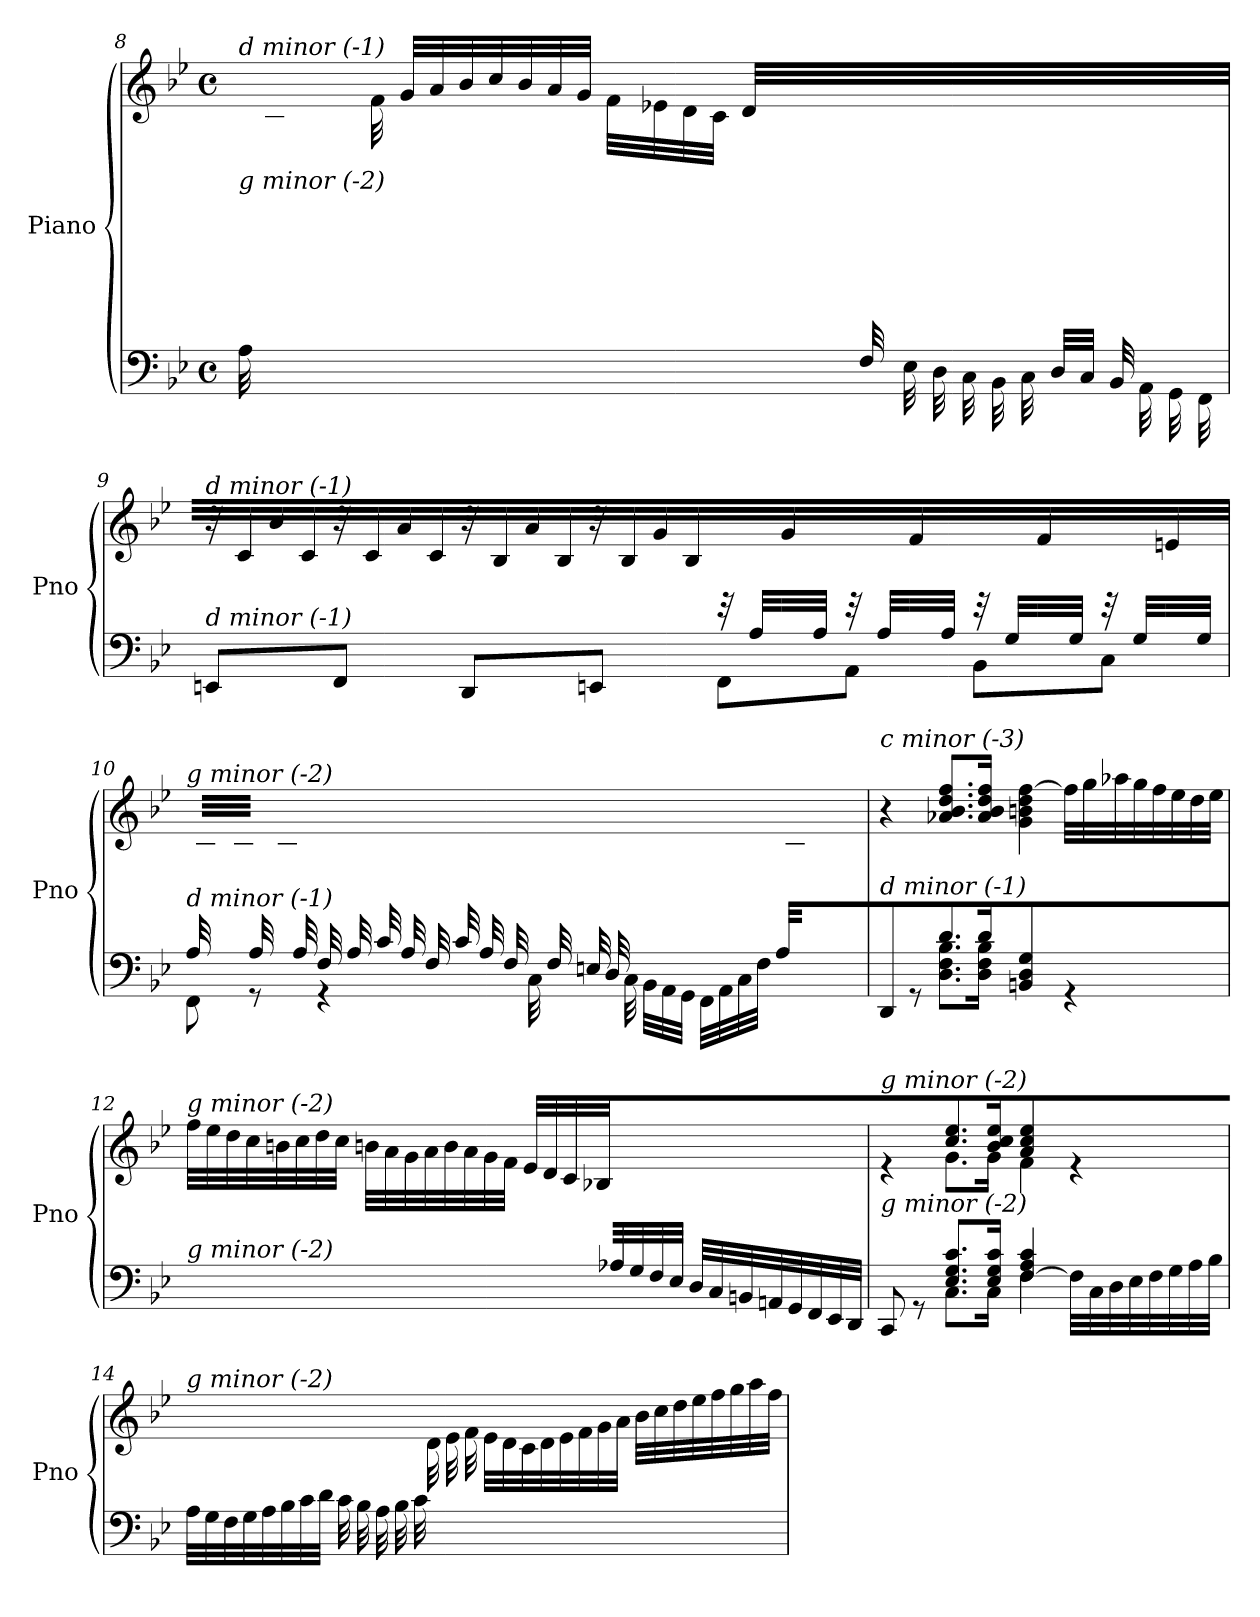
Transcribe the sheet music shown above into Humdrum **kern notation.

**kern	**kern
*part1	*part1
*staff2	*staff1
*I"Piano	*
*I'Pno	*
!!LO:LB:g=z
*clefF4	*clefG2
*k[b-e-]	*k[b-e-]
*M4/4	*M4/4
*met(c)	*met(c)
=8	=8
*^	*^
!	!	!LO:TX:i:t=d minor (-1)	!
!LO:TX:i:t=g minor (-2)	!	!	!
2ryy	32A\LLL	8ryy	32ryy
.	8ryy	.	32c\
.	.	.	32d\
.	.	.	32en\JJJ
.	.	32ryy	32f\
.	32ryy	32g/LLL	8..ryy
.	32ryy	32a/	.
.	32ryy	32b-/	.
.	32ryy	32cc/	.
.	32ryy	32b-/	.
.	32ryy	32a/	.
.	32ryy	32g/JJJ	.
.	8ryy	8ryy	32f\LLL
.	.	.	32e-X\
.	.	.	32d\
.	.	.	32c\JJJ
32ryy	8ryy	32d/LLL	2ryy
32B-/	.	8ryy	.
32A/	.	.	.
32G/JJJ	.	.	.
32F/	32ryy	.	.
8ryy	32E-\LLL	32ryy	.
.	32D\	16ryy	.
.	32C\JJJ	.	.
.	32BB-\LLL	16ryy	.
32ryy	32C\JJJ	.	.
32D/LLL	16ryy	16.ryy	.
32C/JJJ	.	.	.
32BB-/	32ryy	.	.
16.ryy	32AA\LLL	32ryy	.
.	32GG\	16ryy	.
.	32FF\JJJ	.	.
*	*	*v	*v
!!LO:PB:g=z
=9	=9	=9
!	!	!LO:TX:i:t=d minor (-1)
!LO:TX:i:t=d minor (-1)	!	!
2ryy	8EEn/L	32r
.	.	32c/LLL
.	.	32b-/
.	.	32c/JJJ
.	8FF/J	32r
.	.	32c/LLL
.	.	32a/
.	.	32c/JJJ
.	8DD/L	32r
.	.	32B-/LLL
.	.	32a/
.	.	32B-/JJJ
.	8EEn/J	32r
.	.	32B-/LLL
.	.	32g/
.	.	32B-/JJJ
32ryy	8FF\L	32rGG
32A/LLL	.	32ryy
32ryy	.	32g\
32A/JJJ	.	32ryy
32ryy	8AA\J	32rGG
32A/LLL	.	32ryy
32ryy	.	32f\
32A/JJJ	.	32ryy
32ryy	8BB-\L	32rGG
32G/LLL	.	32ryy
32ryy	.	32f\
32G/JJJ	.	32ryy
32ryy	8C\J	32rGG
32G/LLL	.	32ryy
32ryy	.	32en\
32G/JJJ	.	32ryy
!!LO:LB:g=z
=10	=10	=10
!	!	!LO:TX:i:t=g minor (-2)
!LO:TX:i:t=d minor (-1)	!	!
32A/LLL	8FF\	32ryy
16.ryy	.	32c\
.	.	32f\
.	.	32c\JJJ
32A/LLL	8rGG	32ryy
16ryy	.	32f\
.	.	32c\
32A/JJJ	.	4ryy
32F/LLL	4rGG	.
32A/	.	.
32c/	.	.
32A/JJJ	.	.
32F/LLL	.	.
32c/	.	.
32A/	.	.
32F/JJJ	.	32ryy
32ryy	32C\	32ryy
32F/LLL	32ryy	8ryy
32En/	32ryy	.
32D/JJJ	32ryy	.
32C\	32ryy	.
8..ryy	32BB-\LLL	32ryy
.	32AA\	16ryy
.	32GG\JJJ	.
.	32FF\LLL	8ryy
.	32AA\	.
.	32C\	.
.	32F\JJJ	.
32A/LLL	8ryy	32ryy
16.ryy	.	32c/
.	.	32e-X/
.	.	32f#Xi/JJJ
=11	=11	=11
*	*	*^
!	!	!LO:TX:i:t=c minor (-3)	!
!LO:TX:i:t=d minor (-1)	!	!	!
8DD/	4ryy	4r	4ryy
8rGG	.	.	.
8.d/L	8.D\ 8.F\ 8.B-\L	8.a-X/ 8.b-/ 8.dd/ 8.ff/L	4ryy
16d/Jk	16D\ 16F\ 16B-\Jk	16a-/ 16b-/ 16dd/ 16ff/Jk	.
4BBn\ 4D\ 4G\	2ryy	4g\ 4bn\ 4dd\ [4ff\	2ryy
4rGG	.	32ff\LLL]	.
.	.	32gg\	.
.	.	32aa-X\	.
.	.	32gg\	.
.	.	32ff\	.
.	.	32ee-\	.
.	.	32dd\	.
.	.	32ee-\JJJ	.
*	*	*v	*v
!!LO:LB:g=z
=12	=12	=12
!	!	!LO:TX:i:t=g minor (-2)
!LO:TX:i:t=g minor (-2)	!	!
2ryy	2.ryy	32ff\LLL
.	.	32ee-\
.	.	32dd\
.	.	32cc\
.	.	32bn\
.	.	32cc\
.	.	32dd\
.	.	32cc\JJJ
.	.	32bn\LLL
.	.	32a\
.	.	32g\
.	.	32a\
.	.	32b\
.	.	32a\
.	.	32g\
.	.	32f\JJJ
8ryy	.	32e-/LLL
.	.	32d/
.	.	32c/
.	.	32B-X/
32A-X/	.	8ryy
32G/	.	.
32F/	.	.
32E-/JJJ	.	.
4ryy	32D/LLL	4ryy
.	32C/	.
.	32BBn/	.
.	32AAn/	.
.	32GG/	.
.	32FF/	.
.	32EE-/	.
.	32DD/JJJ	.
=13	=13	=13
*	*^	*^
*	*	*	*	*^
!	!	!	!LO:TX:i:t=g minor (-2)	!	!
!LO:TX:i:t=g minor (-2)	!	!	!	!	!
4ryy	8CC/	4ryy	4re	4ryy	4ryy
.	8rGG	.	.	.	.
2ryy	8.E-/ 8.G/ 8.c/L	8.C\L	8.cc/ 8.ee-/L	8.g\L	2.ryy
.	16E-/ 16G/ 16c/Jk	16C\Jk	16b-/ 16cc/ 16ee-/Jk	16g\Jk	.
.	4F/ 4A/ 4c/	[4F\	4a/ 4cc/ 4ee-/	4f\	.
4ryy	4ryy	32F\LLL]	4re	4ryy	.
.	.	32C\	.	.	.
.	.	32D\	.	.	.
.	.	32E-\	.	.	.
.	.	32F\	.	.	.
.	.	32G\	.	.	.
.	.	32A\	.	.	.
.	.	32B-\JJJ	.	.	.
*	*	*	*	*v	*v
!!LO:LB:g=z
=14	=14	=14	=14	=14
!	!	!	!LO:TX:i:t=g minor (-2)	!
!LO:TX:i:t=g minor (-2)	!	!	!	!
*v	*v	*v	*	*
32A\LLL	2ryy	4ryy
32G\	.	.
32F\	.	.
32G\	.	.
32A\	.	.
32B-\	.	.
32c\	.	.
32d\JJJ	.	.
32c\LLL	.	8ryy
32B-\	.	.
32A\	.	.
32B-\	.	.
32c\	.	32ryy
16.ryy	.	32d\
.	.	32e-\
.	.	32f\JJJ
2ryy	32e-\LLL	2ryy
.	32d\	.
.	32c\	.
.	32d\	.
.	32e-\	.
.	32f\	.
.	32g\	.
.	32a\JJJ	.
.	32b-\LLL	.
.	32cc\	.
.	32dd\	.
.	32ee-\	.
.	32ff\	.
.	32gg\	.
.	32aa\	.
.	32ff\JJJ	.
*	*v	*v
=	=
*-	*-
